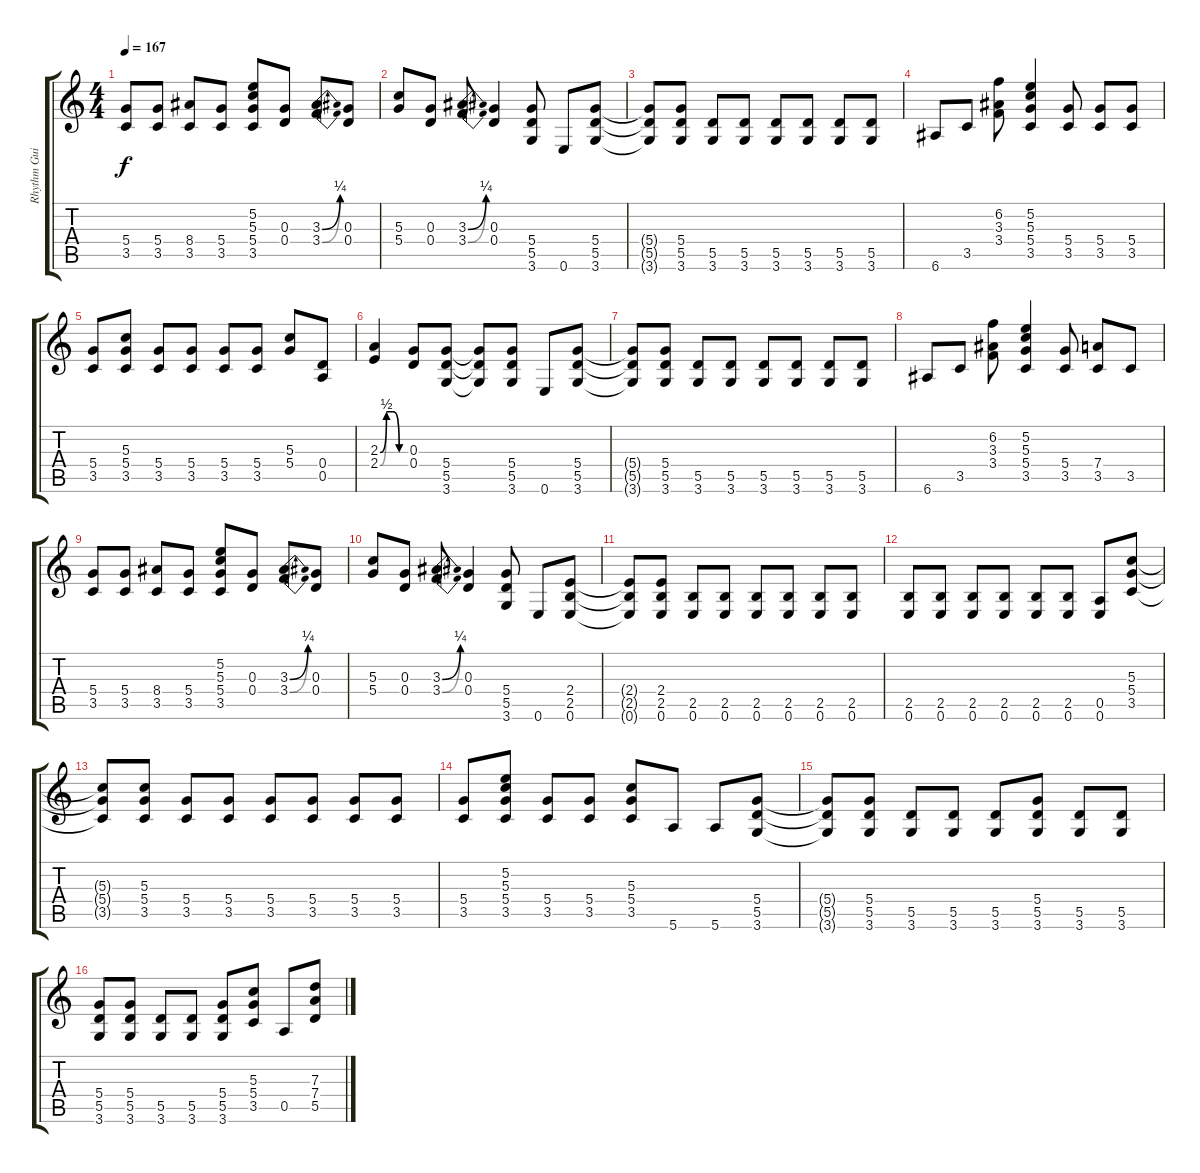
\track ("Rhythm Guitar 1" "Rhythm Gui") {instrument overdrivenguitar}
\staff {score tabs}
\tuning (E4 B3 G3 D3 A2 E2) {hide}
\ts (4 4)
\tempo 167
\clef g2
\ks c
(5.4 3.5).8{dy f} (5.4 3.5).8 (8.4 3.5).8 (5.4 3.5).8 (5.2 5.3 5.4 3.5).8 (0.3 0.4).8 (3.3{be (bend 0 0 60 1)} 3.4{be (bend 0 0 60 1)}).8 (0.3 0.4).8 |
(5.3 5.4).8 (0.3 0.4).8 (3.3{be (bend 0 0 60 1)} 3.4{be (bend 0 0 60 1)}).8 (0.3 0.4).4 (5.4 5.5 3.6).8 0.6.8 (5.4 5.5 3.6).8 |
(5.4{t} 5.5{t} 3.6{t}).8 (5.4 5.5 3.6).8 (5.5 3.6).8 (5.5 3.6).8 (5.5 3.6).8 (5.5 3.6).8 (5.5 3.6).8 (5.5 3.6).8 |
6.6.8 3.5.8 (6.2 3.3 3.4).8 (5.2 5.3 5.4 3.5).4 (5.4 3.5).8 (5.4 3.5).8 (5.4 3.5).8 |
(5.4 3.5).8 (5.3 5.4 3.5).8 (5.4 3.5).8 (5.4 3.5).8 (5.4 3.5).8 (5.4 3.5).8 (5.3 5.4).8 (0.4 0.5).8 |
(2.3{be (custom 0 0 15 2 30 2 45 0 60 0)} 2.4{be (custom 0 0 15 2 30 2 45 0 60 0)}).4 (0.3 0.4).8 (5.4 5.5 3.6).8 (5.4{t} 5.5{t} 3.6{t}).8 (5.4 5.5 3.6).8 0.6.8 (5.4 5.5 3.6).8 |
(5.4{t} 5.5{t} 3.6{t}).8 (5.4 5.5 3.6).8 (5.5 3.6).8 (5.5 3.6).8 (5.5 3.6).8 (5.5 3.6).8 (5.5 3.6).8 (5.5 3.6).8 |
6.6.8 3.5.8 (6.2 3.3 3.4).8 (5.2 5.3 5.4 3.5).4 (5.4 3.5).8 (7.4 3.5).8 3.5.8 |
(5.4 3.5).8 (5.4 3.5).8 (8.4 3.5).8 (5.4 3.5).8 (5.2 5.3 5.4 3.5).8 (0.3 0.4).8 (3.3{be (bend 0 0 60 1)} 3.4{be (bend 0 0 60 1)}).8 (0.3 0.4).8 |
(5.3 5.4).8 (0.3 0.4).8 (3.3{be (bend 0 0 60 1)} 3.4{be (bend 0 0 60 1)}).8 (0.3 0.4).4 (5.4 5.5 3.6).8 0.6.8 (2.4 2.5 0.6).8 |
(2.4{t} 2.5{t} 0.6{t}).8 (2.4 2.5 0.6).8 (2.5 0.6).8 (2.5 0.6).8 (2.5 0.6).8 (2.5 0.6).8 (2.5 0.6).8 (2.5 0.6).8 |
(2.5 0.6).8 (2.5 0.6).8 (2.5 0.6).8 (2.5 0.6).8 (2.5 0.6).8 (2.5 0.6).8 (0.5 0.6).8 (5.3 5.4 3.5).8 |
(5.3{t} 5.4{t} 3.5{t}).8 (5.3 5.4 3.5).8 (5.4 3.5).8 (5.4 3.5).8 (5.4 3.5).8 (5.4 3.5).8 (5.4 3.5).8 (5.4 3.5).8 |
(5.4 3.5).8 (5.2 5.3 5.4 3.5).8 (5.4 3.5).8 (5.4 3.5).8 (5.3 5.4 3.5).8 5.6.8 5.6.8 (5.4 5.5 3.6).8 |
(5.4{t} 5.5{t} 3.6{t}).8 (5.4 5.5 3.6).8 (5.5 3.6).8 (5.5 3.6).8 (5.5 3.6).8 (5.4 5.5 3.6).8 (5.5 3.6).8 (5.5 3.6).8 |
(5.4 5.5 3.6).8 (5.4 5.5 3.6).8 (5.5 3.6).8 (5.5 3.6).8 (5.4 5.5 3.6).8 (5.3 5.4 3.5).8 0.5.8 (7.3 7.4 5.5).8
